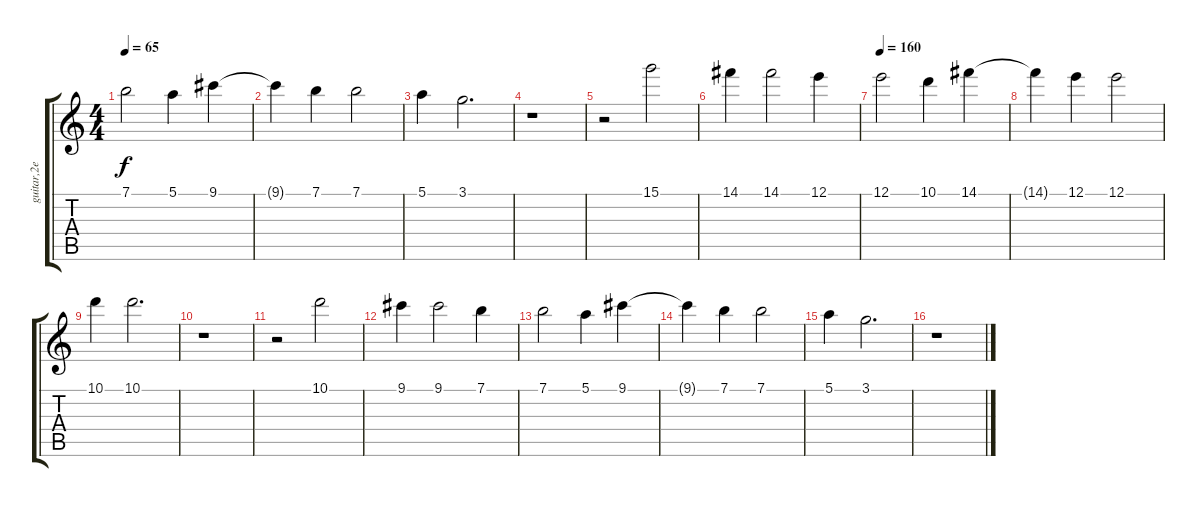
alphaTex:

\track ("guitar,2e" "guitar,2e") {instrument electricguitarclean}
\staff {score tabs}
\tuning (E4 B3 G3 D3 A2 E2) {hide}
\ts (4 4)
\tempo 65
\clef g2
\ks c
7.1.2{dy f} 5.1.4 9.1.4 |
9.1{t}.4 7.1.4 7.1.2 |
5.1.4 3.1.2{d} |
r.1 |
r.2 15.1.2 |
14.1.4 14.1.2 12.1.4 |
\tempo 160
12.1.2 10.1.4 14.1.4 |
14.1{t}.4 12.1.4 12.1.2 |
10.1.4 10.1.2{d} |
r.1 |
r.2 10.1.2 |
9.1.4 9.1.2 7.1.4 |
7.1.2 5.1.4 9.1.4 |
9.1{t}.4 7.1.4 7.1.2 |
5.1.4 3.1.2{d} |
r.1
